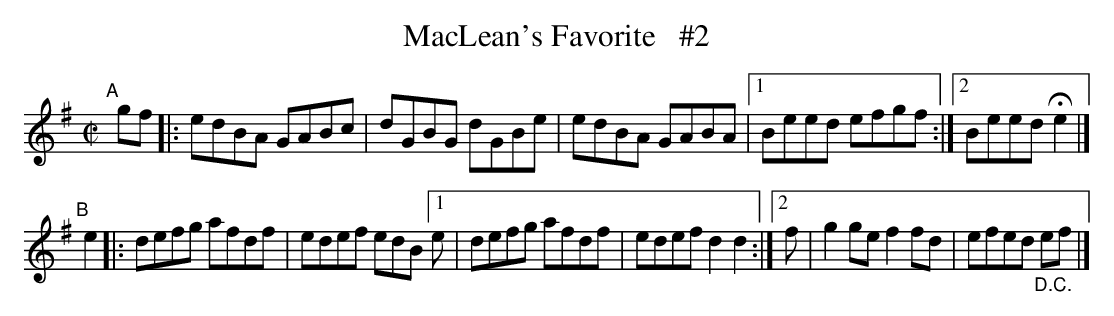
X:1
T: MacLean's Favorite   #2
M: C|
L: 1/8
K: Em
"^A"[|]\
gf |: edBA GABc | dGBG dGBe | edBA GABA |[1 Beed efgf :|[2 Beed He2 |]
"^B"[|] e2 \
|: defg afdf | edef edB [1 e | defg afdf | edef d2d2 :|[2 f | g2ge f2fd | efed "_D.C."ef |]
